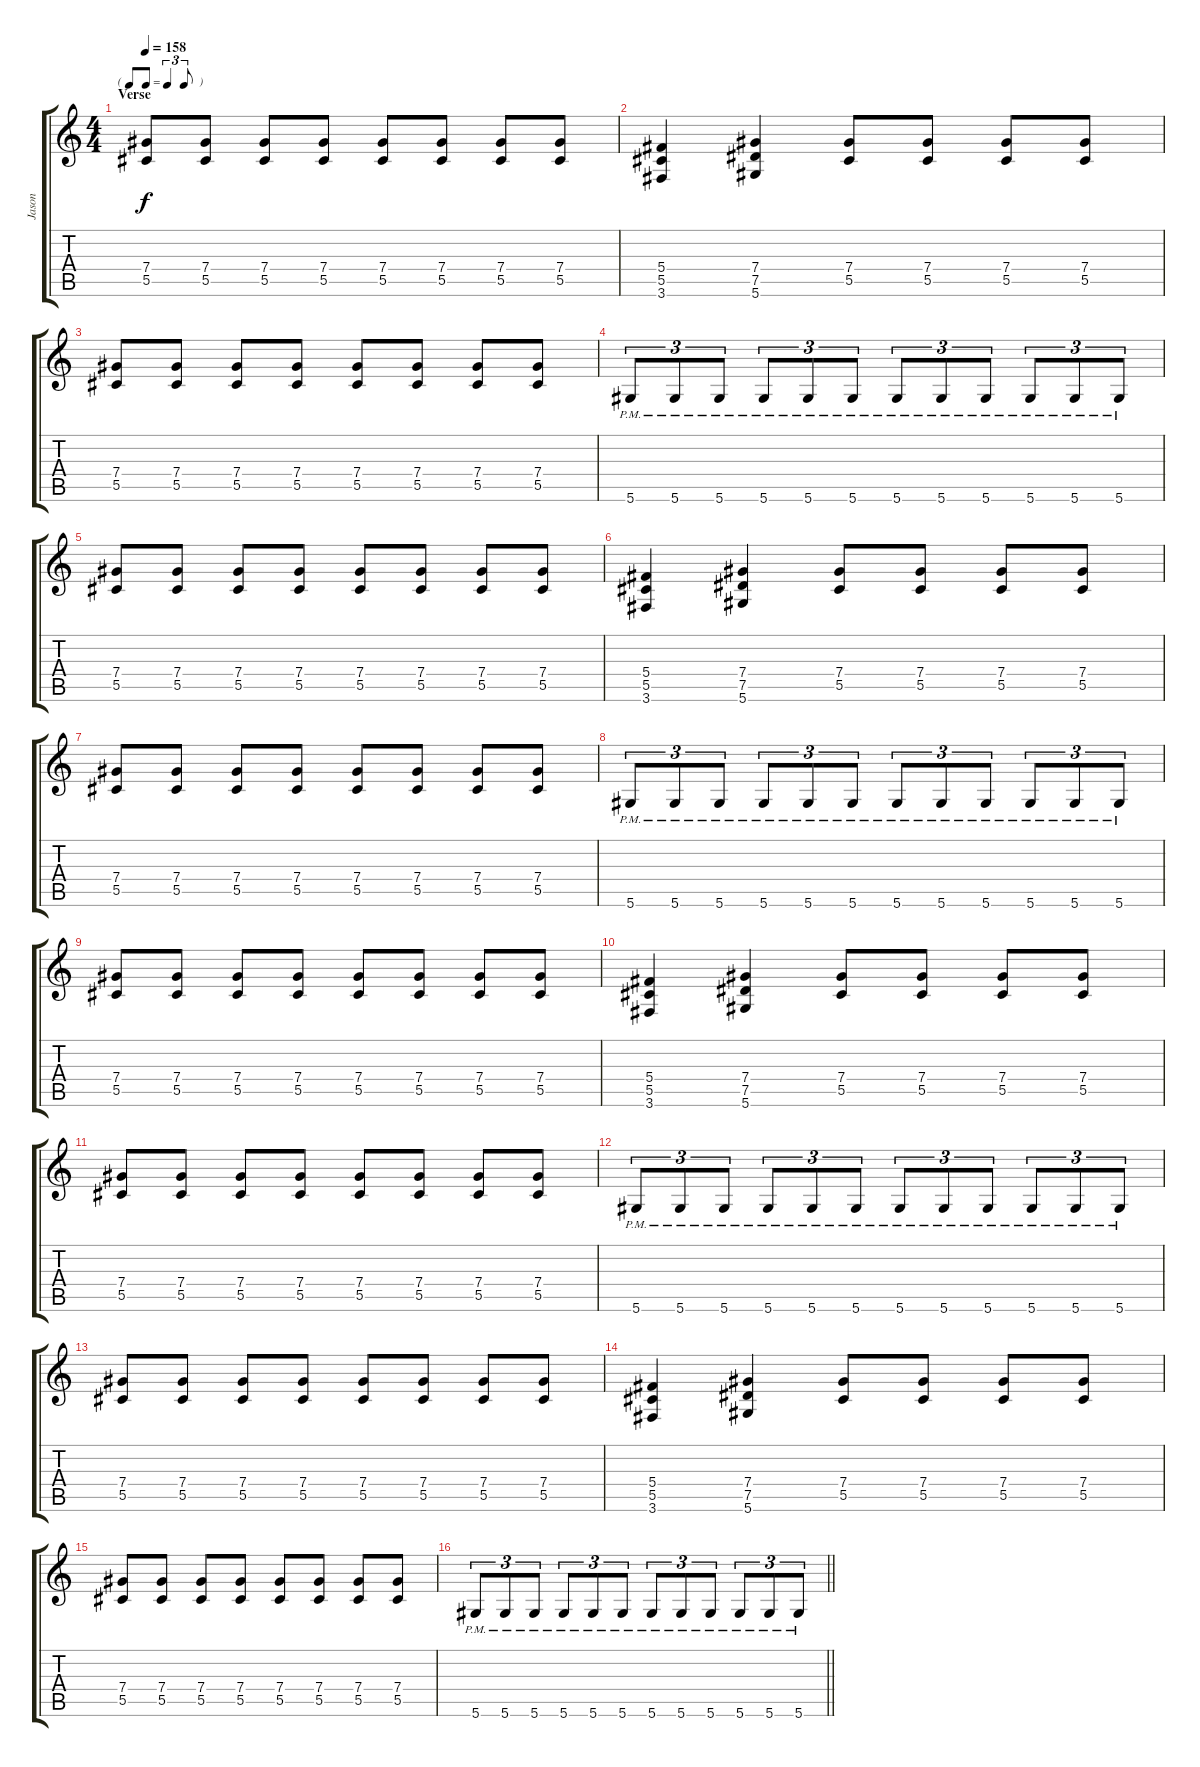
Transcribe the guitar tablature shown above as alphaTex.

\track ("Jason" "Jason") {instrument overdrivenguitar}
\staff {score tabs}
\tuning (Eb4 Bb3 Gb3 Db3 Ab2 Eb2) {hide}
\ts (4 4)
\tf triplet8th
\section ("" "Verse")
\tempo 158
\clef g2
\ks c
(7.4 5.5).8{dy f} (7.4 5.5).8 (7.4 5.5).8 (7.4 5.5).8 (7.4 5.5).8 (7.4 5.5).8 (7.4 5.5).8 (7.4 5.5).8 |
(5.4 5.5 3.6).4 (7.4 7.5 5.6).4 (7.4 5.5).8 (7.4 5.5).8 (7.4 5.5).8 (7.4 5.5).8 |
(7.4 5.5).8 (7.4 5.5).8 (7.4 5.5).8 (7.4 5.5).8 (7.4 5.5).8 (7.4 5.5).8 (7.4 5.5).8 (7.4 5.5).8 |
5.6{pm}.8{tu (3 2)} 5.6{pm}.8{tu (3 2)} 5.6{pm}.8{tu (3 2)} 5.6{pm}.8{tu (3 2)} 5.6{pm}.8{tu (3 2)} 5.6{pm}.8{tu (3 2)} 5.6{pm}.8{tu (3 2)} 5.6{pm}.8{tu (3 2)} 5.6{pm}.8{tu (3 2)} 5.6{pm}.8{tu (3 2)} 5.6{pm}.8{tu (3 2)} 5.6{pm}.8{tu (3 2)} |
(7.4 5.5).8 (7.4 5.5).8 (7.4 5.5).8 (7.4 5.5).8 (7.4 5.5).8 (7.4 5.5).8 (7.4 5.5).8 (7.4 5.5).8 |
(5.4 5.5 3.6).4 (7.4 7.5 5.6).4 (7.4 5.5).8 (7.4 5.5).8 (7.4 5.5).8 (7.4 5.5).8 |
(7.4 5.5).8 (7.4 5.5).8 (7.4 5.5).8 (7.4 5.5).8 (7.4 5.5).8 (7.4 5.5).8 (7.4 5.5).8 (7.4 5.5).8 |
5.6{pm}.8{tu (3 2)} 5.6{pm}.8{tu (3 2)} 5.6{pm}.8{tu (3 2)} 5.6{pm}.8{tu (3 2)} 5.6{pm}.8{tu (3 2)} 5.6{pm}.8{tu (3 2)} 5.6{pm}.8{tu (3 2)} 5.6{pm}.8{tu (3 2)} 5.6{pm}.8{tu (3 2)} 5.6{pm}.8{tu (3 2)} 5.6{pm}.8{tu (3 2)} 5.6{pm}.8{tu (3 2)} |
(7.4 5.5).8 (7.4 5.5).8 (7.4 5.5).8 (7.4 5.5).8 (7.4 5.5).8 (7.4 5.5).8 (7.4 5.5).8 (7.4 5.5).8 |
(5.4 5.5 3.6).4 (7.4 7.5 5.6).4 (7.4 5.5).8 (7.4 5.5).8 (7.4 5.5).8 (7.4 5.5).8 |
(7.4 5.5).8 (7.4 5.5).8 (7.4 5.5).8 (7.4 5.5).8 (7.4 5.5).8 (7.4 5.5).8 (7.4 5.5).8 (7.4 5.5).8 |
5.6{pm}.8{tu (3 2)} 5.6{pm}.8{tu (3 2)} 5.6{pm}.8{tu (3 2)} 5.6{pm}.8{tu (3 2)} 5.6{pm}.8{tu (3 2)} 5.6{pm}.8{tu (3 2)} 5.6{pm}.8{tu (3 2)} 5.6{pm}.8{tu (3 2)} 5.6{pm}.8{tu (3 2)} 5.6{pm}.8{tu (3 2)} 5.6{pm}.8{tu (3 2)} 5.6{pm}.8{tu (3 2)} |
(7.4 5.5).8 (7.4 5.5).8 (7.4 5.5).8 (7.4 5.5).8 (7.4 5.5).8 (7.4 5.5).8 (7.4 5.5).8 (7.4 5.5).8 |
(5.4 5.5 3.6).4 (7.4 7.5 5.6).4 (7.4 5.5).8 (7.4 5.5).8 (7.4 5.5).8 (7.4 5.5).8 |
(7.4 5.5).8 (7.4 5.5).8 (7.4 5.5).8 (7.4 5.5).8 (7.4 5.5).8 (7.4 5.5).8 (7.4 5.5).8 (7.4 5.5).8 |
\barLineRight lightlight
5.6{pm}.8{tu (3 2)} 5.6{pm}.8{tu (3 2)} 5.6{pm}.8{tu (3 2)} 5.6{pm}.8{tu (3 2)} 5.6{pm}.8{tu (3 2)} 5.6{pm}.8{tu (3 2)} 5.6{pm}.8{tu (3 2)} 5.6{pm}.8{tu (3 2)} 5.6{pm}.8{tu (3 2)} 5.6{pm}.8{tu (3 2)} 5.6{pm}.8{tu (3 2)} 5.6{pm}.8{tu (3 2)}
